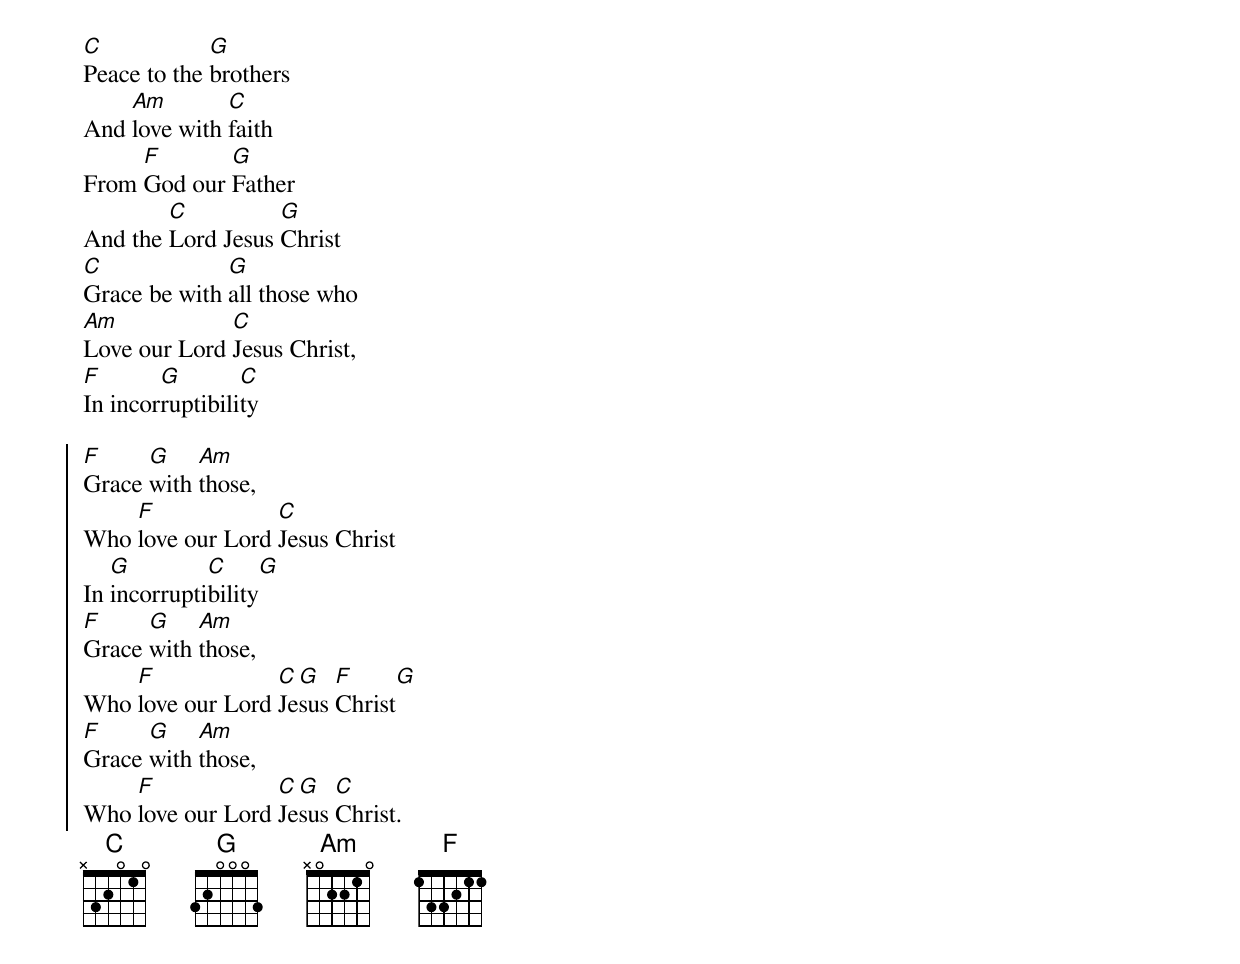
[C]Peace to the [G]brothers
And [Am]love with [C]faith
From [F]God our [G]Father
And the [C]Lord Jesus [G]Christ
[C]Grace be with [G]all those who
[Am]Love our Lord [C]Jesus Christ,
[F]In incor[G]ruptibili[C]ty

{start_of_chorus}
[F]Grace [G]with [Am]those,
Who [F]love our Lord [C]Jesus Christ
In [G]incorrupti[C]bility[G]
[F]Grace [G]with [Am]those,
Who [F]love our Lord [C]Je[G]sus [F]Christ[G]
[F]Grace [G]with [Am]those,
Who [F]love our Lord [C]Je[G]sus [C]Christ.
{end_of_chorus}
